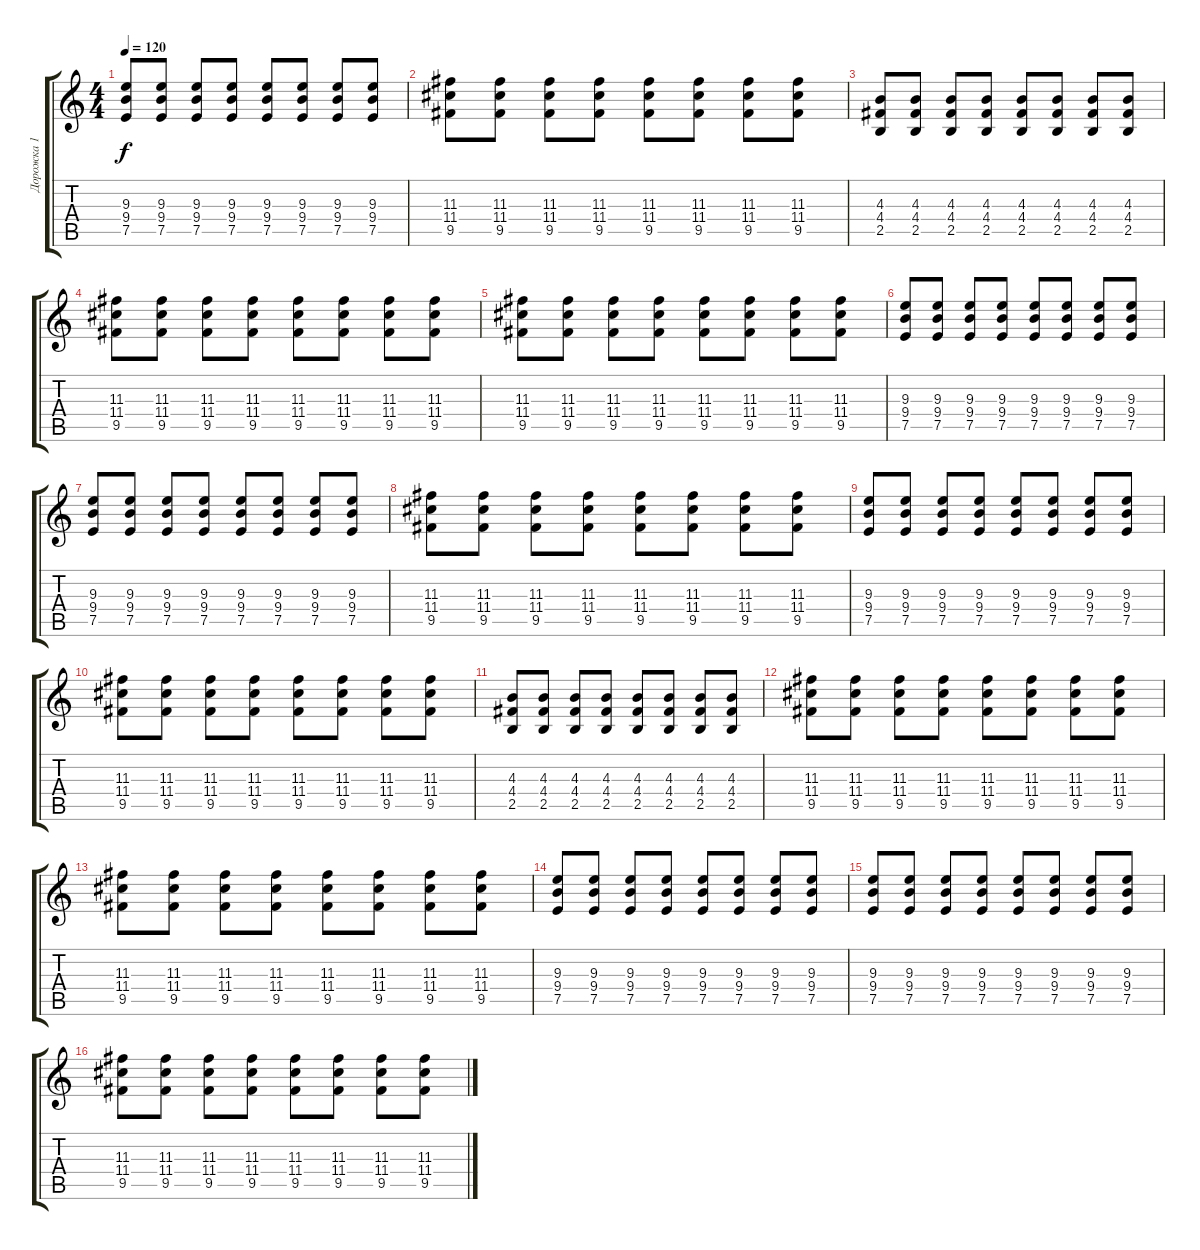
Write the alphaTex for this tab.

\track ("Дорожка 1" "Дорожка 1") {instrument distortionguitar}
\staff {score tabs}
\tuning (E4 B3 G3 D3 A2 E2) {hide}
\ts (4 4)
\tempo 120
\clef g2
\ks c
(9.3 9.4 7.5).8{dy f} (9.3 9.4 7.5).8 (9.3 9.4 7.5).8 (9.3 9.4 7.5).8 (9.3 9.4 7.5).8 (9.3 9.4 7.5).8 (9.3 9.4 7.5).8 (9.3 9.4 7.5).8 |
(11.3 11.4 9.5).8 (11.3 11.4 9.5).8 (11.3 11.4 9.5).8 (11.3 11.4 9.5).8 (11.3 11.4 9.5).8 (11.3 11.4 9.5).8 (11.3 11.4 9.5).8 (11.3 11.4 9.5).8 |
(4.3 4.4 2.5).8 (4.3 4.4 2.5).8 (4.3 4.4 2.5).8 (4.3 4.4 2.5).8 (4.3 4.4 2.5).8 (4.3 4.4 2.5).8 (4.3 4.4 2.5).8 (4.3 4.4 2.5).8 |
(11.3 11.4 9.5).8 (11.3 11.4 9.5).8 (11.3 11.4 9.5).8 (11.3 11.4 9.5).8 (11.3 11.4 9.5).8 (11.3 11.4 9.5).8 (11.3 11.4 9.5).8 (11.3 11.4 9.5).8 |
(11.3 11.4 9.5).8 (11.3 11.4 9.5).8 (11.3 11.4 9.5).8 (11.3 11.4 9.5).8 (11.3 11.4 9.5).8 (11.3 11.4 9.5).8 (11.3 11.4 9.5).8 (11.3 11.4 9.5).8 |
(9.3 9.4 7.5).8 (9.3 9.4 7.5).8 (9.3 9.4 7.5).8 (9.3 9.4 7.5).8 (9.3 9.4 7.5).8 (9.3 9.4 7.5).8 (9.3 9.4 7.5).8 (9.3 9.4 7.5).8 |
(9.3 9.4 7.5).8 (9.3 9.4 7.5).8 (9.3 9.4 7.5).8 (9.3 9.4 7.5).8 (9.3 9.4 7.5).8 (9.3 9.4 7.5).8 (9.3 9.4 7.5).8 (9.3 9.4 7.5).8 |
(11.3 11.4 9.5).8 (11.3 11.4 9.5).8 (11.3 11.4 9.5).8 (11.3 11.4 9.5).8 (11.3 11.4 9.5).8 (11.3 11.4 9.5).8 (11.3 11.4 9.5).8 (11.3 11.4 9.5).8 |
(9.3 9.4 7.5).8 (9.3 9.4 7.5).8 (9.3 9.4 7.5).8 (9.3 9.4 7.5).8 (9.3 9.4 7.5).8 (9.3 9.4 7.5).8 (9.3 9.4 7.5).8 (9.3 9.4 7.5).8 |
(11.3 11.4 9.5).8 (11.3 11.4 9.5).8 (11.3 11.4 9.5).8 (11.3 11.4 9.5).8 (11.3 11.4 9.5).8 (11.3 11.4 9.5).8 (11.3 11.4 9.5).8 (11.3 11.4 9.5).8 |
(4.3 4.4 2.5).8 (4.3 4.4 2.5).8 (4.3 4.4 2.5).8 (4.3 4.4 2.5).8 (4.3 4.4 2.5).8 (4.3 4.4 2.5).8 (4.3 4.4 2.5).8 (4.3 4.4 2.5).8 |
(11.3 11.4 9.5).8 (11.3 11.4 9.5).8 (11.3 11.4 9.5).8 (11.3 11.4 9.5).8 (11.3 11.4 9.5).8 (11.3 11.4 9.5).8 (11.3 11.4 9.5).8 (11.3 11.4 9.5).8 |
(11.3 11.4 9.5).8 (11.3 11.4 9.5).8 (11.3 11.4 9.5).8 (11.3 11.4 9.5).8 (11.3 11.4 9.5).8 (11.3 11.4 9.5).8 (11.3 11.4 9.5).8 (11.3 11.4 9.5).8 |
(9.3 9.4 7.5).8 (9.3 9.4 7.5).8 (9.3 9.4 7.5).8 (9.3 9.4 7.5).8 (9.3 9.4 7.5).8 (9.3 9.4 7.5).8 (9.3 9.4 7.5).8 (9.3 9.4 7.5).8 |
(9.3 9.4 7.5).8 (9.3 9.4 7.5).8 (9.3 9.4 7.5).8 (9.3 9.4 7.5).8 (9.3 9.4 7.5).8 (9.3 9.4 7.5).8 (9.3 9.4 7.5).8 (9.3 9.4 7.5).8 |
(11.3 11.4 9.5).8 (11.3 11.4 9.5).8 (11.3 11.4 9.5).8 (11.3 11.4 9.5).8 (11.3 11.4 9.5).8 (11.3 11.4 9.5).8 (11.3 11.4 9.5).8 (11.3 11.4 9.5).8
